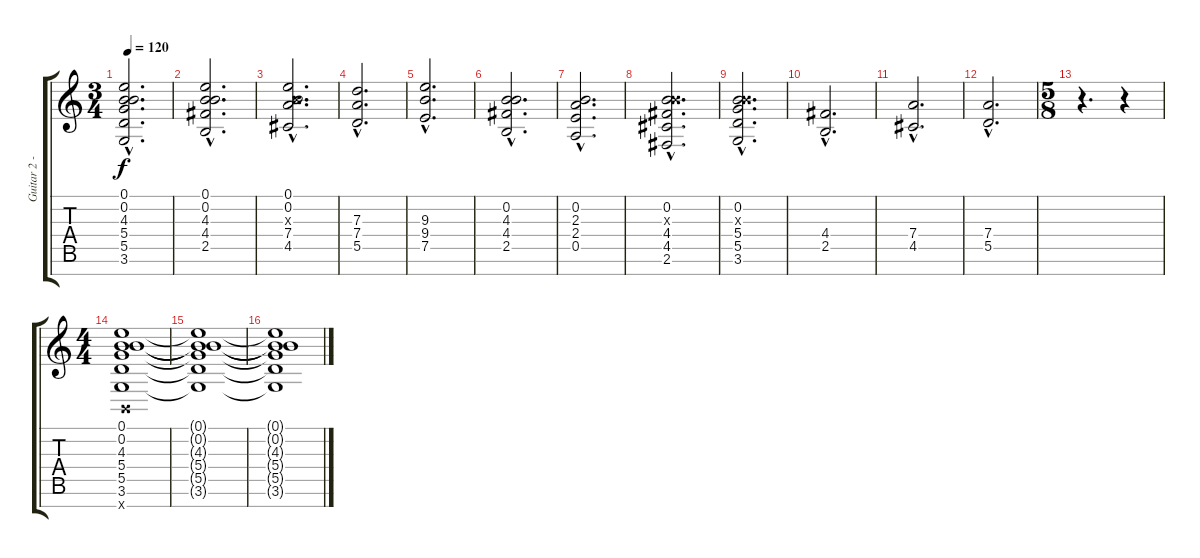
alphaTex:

\track ("Guitar 2 - Petrucci" "Guitar 2 -") {instrument distortionguitar}
\staff {score tabs}
\tuning (E4 B3 G3 D3 A2 E2 B1) {hide}
\ts (3 4)
\tempo 120
\clef g2
\ks c
(0.1{hac} 0.2{hac} 4.3{hac} 5.4{hac} 5.5{hac} 3.6{hac}).2{d dy f} |
(0.1{hac} 0.2{hac} 4.3{hac} 4.4{hac} 2.5{hac}).2{d} |
(0.1{hac} 0.2{hac} 4.3{hac x} 7.4{hac} 4.5{hac}).2{d} |
(7.3{hac} 7.4{hac} 5.5{hac}).2{d} |
(9.3{hac} 9.4{hac} 7.5{hac}).2{d} |
(0.2{hac} 4.3{hac} 4.4{hac} 2.5{hac}).2{d} |
(0.2{hac} 2.3{hac} 2.4{hac} 0.5{hac}).2{d} |
(0.2{hac} 4.3{hac x} 4.4{hac} 4.5{hac} 2.6{hac}).2{d} |
(0.2{hac} 4.3{hac x} 5.4{hac} 5.5{hac} 3.6{hac}).2{d} |
(4.4{hac} 2.5{hac}).2{d} |
(7.4{hac} 4.5{hac}).2{d} |
(7.4{hac} 5.5{hac}).2{d} |
\ts (5 8)
r.4{d} r.4 |
\ts (4 4)
(0.1 0.2 4.3 5.4 5.5 3.6 0.7{x}).1 |
(0.1{t} 0.2{t} 4.3{t} 5.4{t} 5.5{t} 3.6{t}).1 |
(0.1{t} 0.2{t} 4.3{t} 5.4{t} 5.5{t} 3.6{t}).1
